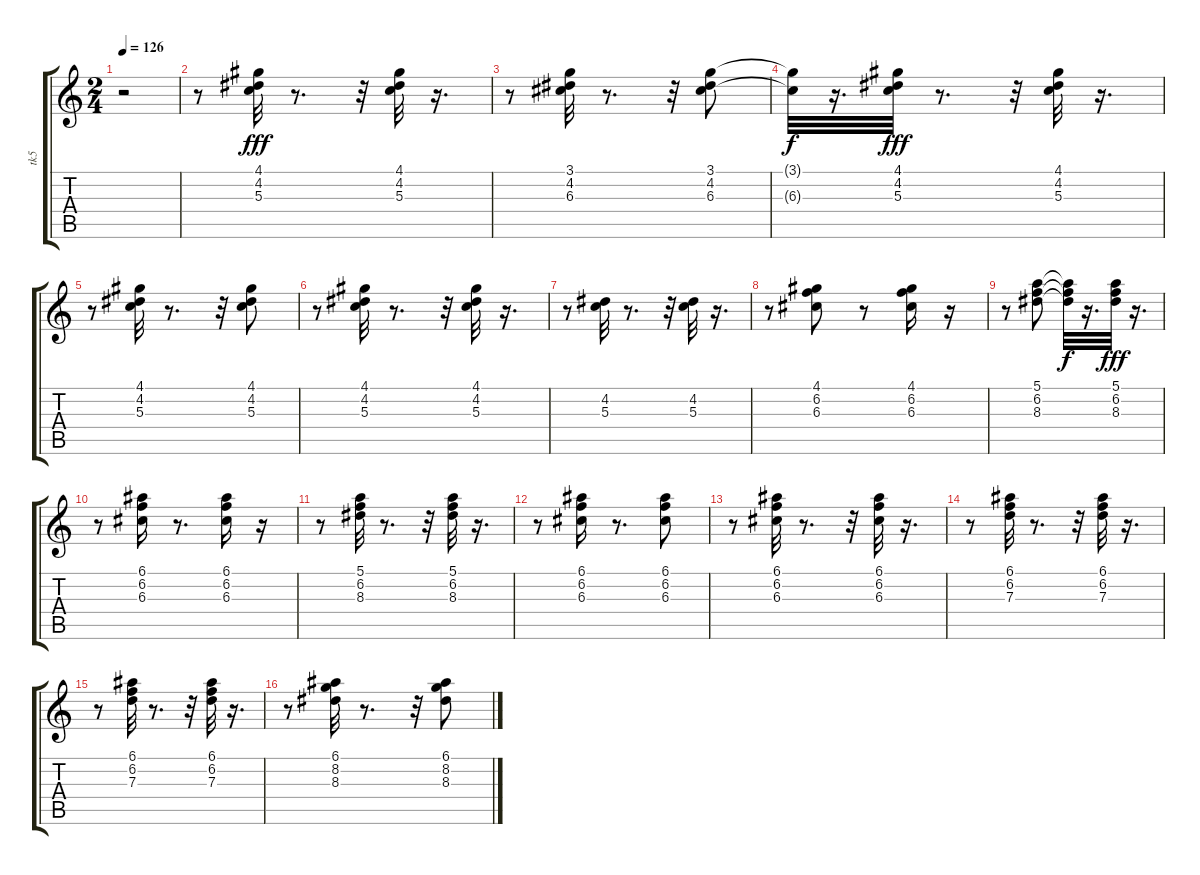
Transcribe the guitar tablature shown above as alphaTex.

\track ("tk5" "tk5") {instrument acousticguitarnylon}
\staff {score tabs}
\tuning (E4 B3 G3 D3 A2 E2) {hide}
\ts (2 4)
\tempo 126
\clef g2
\ks c
r.2{dy fff} |
r.8 (4.1 4.2 5.3).32 r.8{d} r.32 (4.1 4.2 5.3).32 r.16{d} |
r.8 (3.1 4.2 6.3).32 r.8{d} r.32 (3.1 4.2 6.3).8 |
(3.1{t} 6.3{t}).32{dy f} r.16{d} (4.1 4.2 5.3).32{dy fff} r.8{d} r.32 (4.1 4.2 5.3).32 r.16{d} |
r.8 (4.1 4.2 5.3).32 r.8{d} r.32 (4.1 4.2 5.3).8 |
r.8 (4.1 4.2 5.3).32 r.8{d} r.32 (4.1 4.2 5.3).32 r.16{d} |
r.8 (4.2 5.3).32 r.8{d} r.32 (4.2 5.3).32 r.16{d} |
r.8 (4.1 6.2 6.3).8 r.8 (4.1 6.2 6.3).16 r.16 |
r.8 (5.1 6.2 8.3).8 (5.1{t} 6.2{t} 8.3{t}).32{dy f} r.16{d} (5.1 6.2 8.3).32{dy fff} r.16{d} |
r.8 (6.1 6.2 6.3).16 r.8{d} (6.1 6.2 6.3).16 r.16 |
r.8 (5.1 6.2 8.3).32 r.8{d} r.32 (5.1 6.2 8.3).32 r.16{d} |
r.8 (6.1 6.2 6.3).16 r.8{d} (6.1 6.2 6.3).8 |
r.8 (6.1 6.2 6.3).32 r.8{d} r.32 (6.1 6.2 6.3).32 r.16{d} |
r.8 (6.1 6.2 7.3).32 r.8{d} r.32 (6.1 6.2 7.3).32 r.16{d} |
r.8 (6.1 6.2 7.3).32 r.8{d} r.32 (6.1 6.2 7.3).32 r.16{d} |
r.8 (6.1 8.2 8.3).32 r.8{d} r.32 (6.1 8.2 8.3).8
